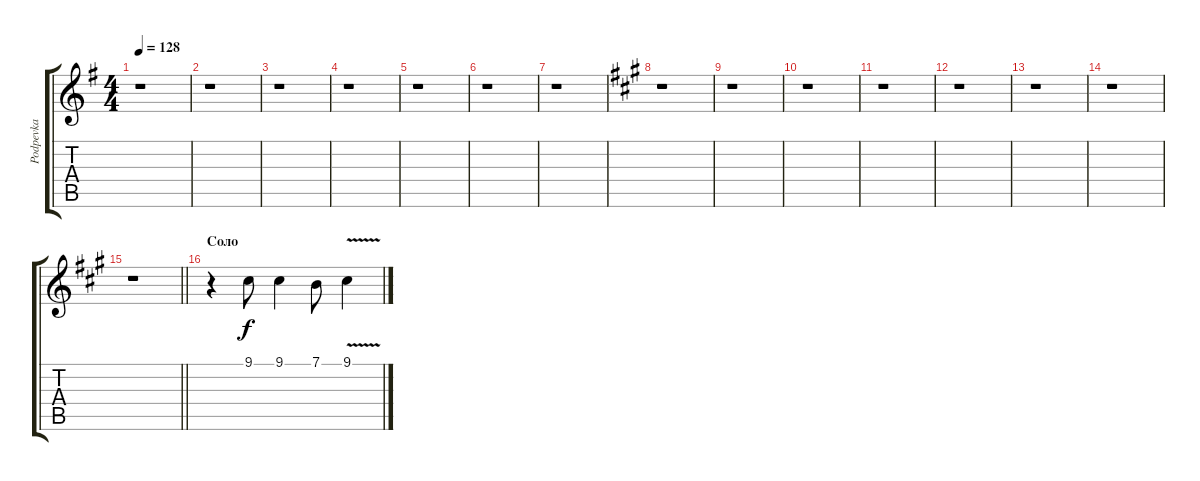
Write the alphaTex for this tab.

\track ("Podpevka" "Podpevka") {instrument flute}
\staff {score tabs}
\tuning (E4 B3 G3 D3 A2 E2) {hide}
\ts (4 4)
\tempo 128
\clef g2
\ks eminor
r.1{dy f} |
r.1 |
r.1 |
r.1 |
r.1 |
r.1 |
r.1 |
\ks f#minor
r.1 |
r.1 |
r.1 |
r.1 |
r.1 |
r.1 |
r.1 |
\barLineRight lightlight
r.1 |
\section ("" "Соло")
r.4 9.1.8 9.1.4 7.1.8 9.1{v}.4
